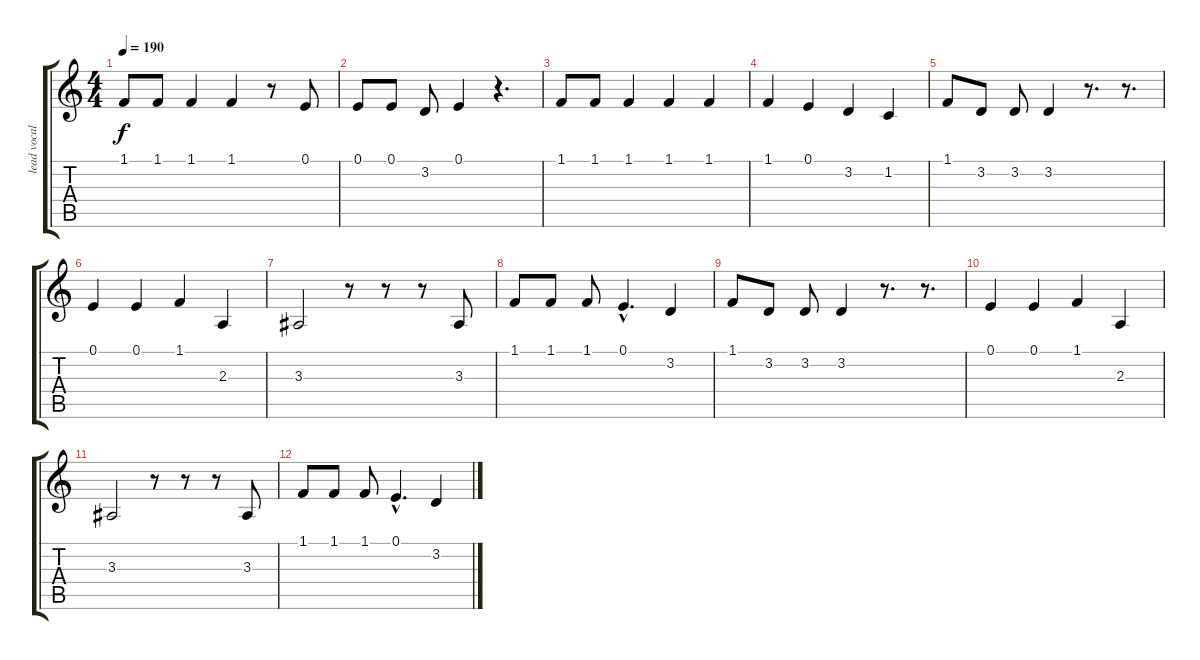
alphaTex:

\track ("lead vocals" "lead vocal") {instrument violin}
\staff {score tabs}
\tuning (E4 B3 G3 D3 A2 E2) {hide}
\ts (4 4)
\tempo 190
\clef g2
\ks c
1.1.8{dy f} 1.1.8 1.1.4 1.1.4 r.8 0.1.8 |
0.1.8 0.1.8 3.2.8 0.1.4 r.4{d} |
1.1.8 1.1.8 1.1.4 1.1.4 1.1.4 |
1.1.4 0.1.4 3.2.4 1.2.4 |
1.1.8 3.2.8 3.2.8 3.2.4 r.8{d} r.8{d} |
0.1.4 0.1.4 1.1.4 2.3.4 |
3.3.2 r.8 r.8 r.8 3.3.8 |
1.1.8 1.1.8 1.1.8 0.1{hac}.4{d} 3.2.4 |
1.1.8 3.2.8 3.2.8 3.2.4 r.8{d} r.8{d} |
0.1.4 0.1.4 1.1.4 2.3.4 |
3.3.2 r.8 r.8 r.8 3.3.8 |
1.1.8 1.1.8 1.1.8 0.1{hac}.4{d} 3.2.4
